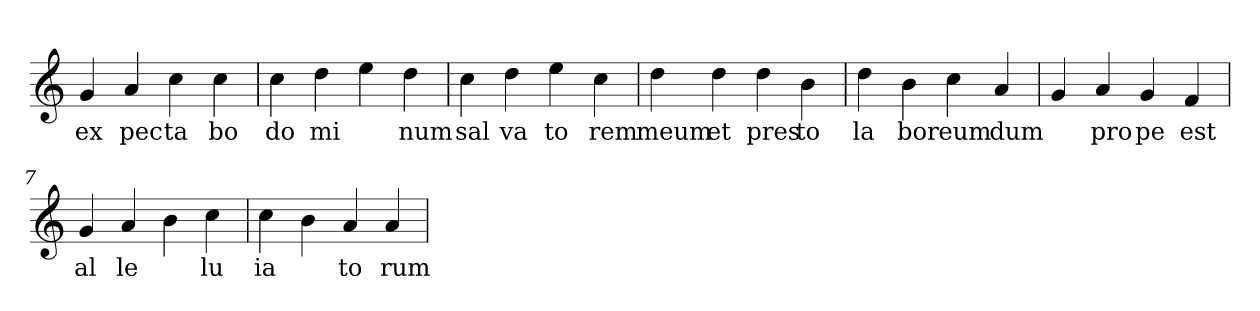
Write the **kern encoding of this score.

**kern	**text
*part1	*part1
*staff1	*staff1
*clefG2	*
=1	=1
4g	ex
4a	pec
4cc	ta
4cc	bo
=2	=2
4cc	do
4dd	mi
4ee	.
4dd	num
=3	=3
4cc	sal
4dd	va
4ee	to
4cc	rem
=4	=4
4dd	meum
4dd	et
4dd	pres
4b	to
=5	=5
4dd	la
4b	bor
4cc	eum
4a	dum
=6	=6
4g	.
4a	pro
4g	pe
4f	est
=7	=7
4g	al
4a	le
4b	.
4cc	lu
=8	=8
4cc	ia
4b	.
4a	to
4a	rum
=	=
*-	*-
